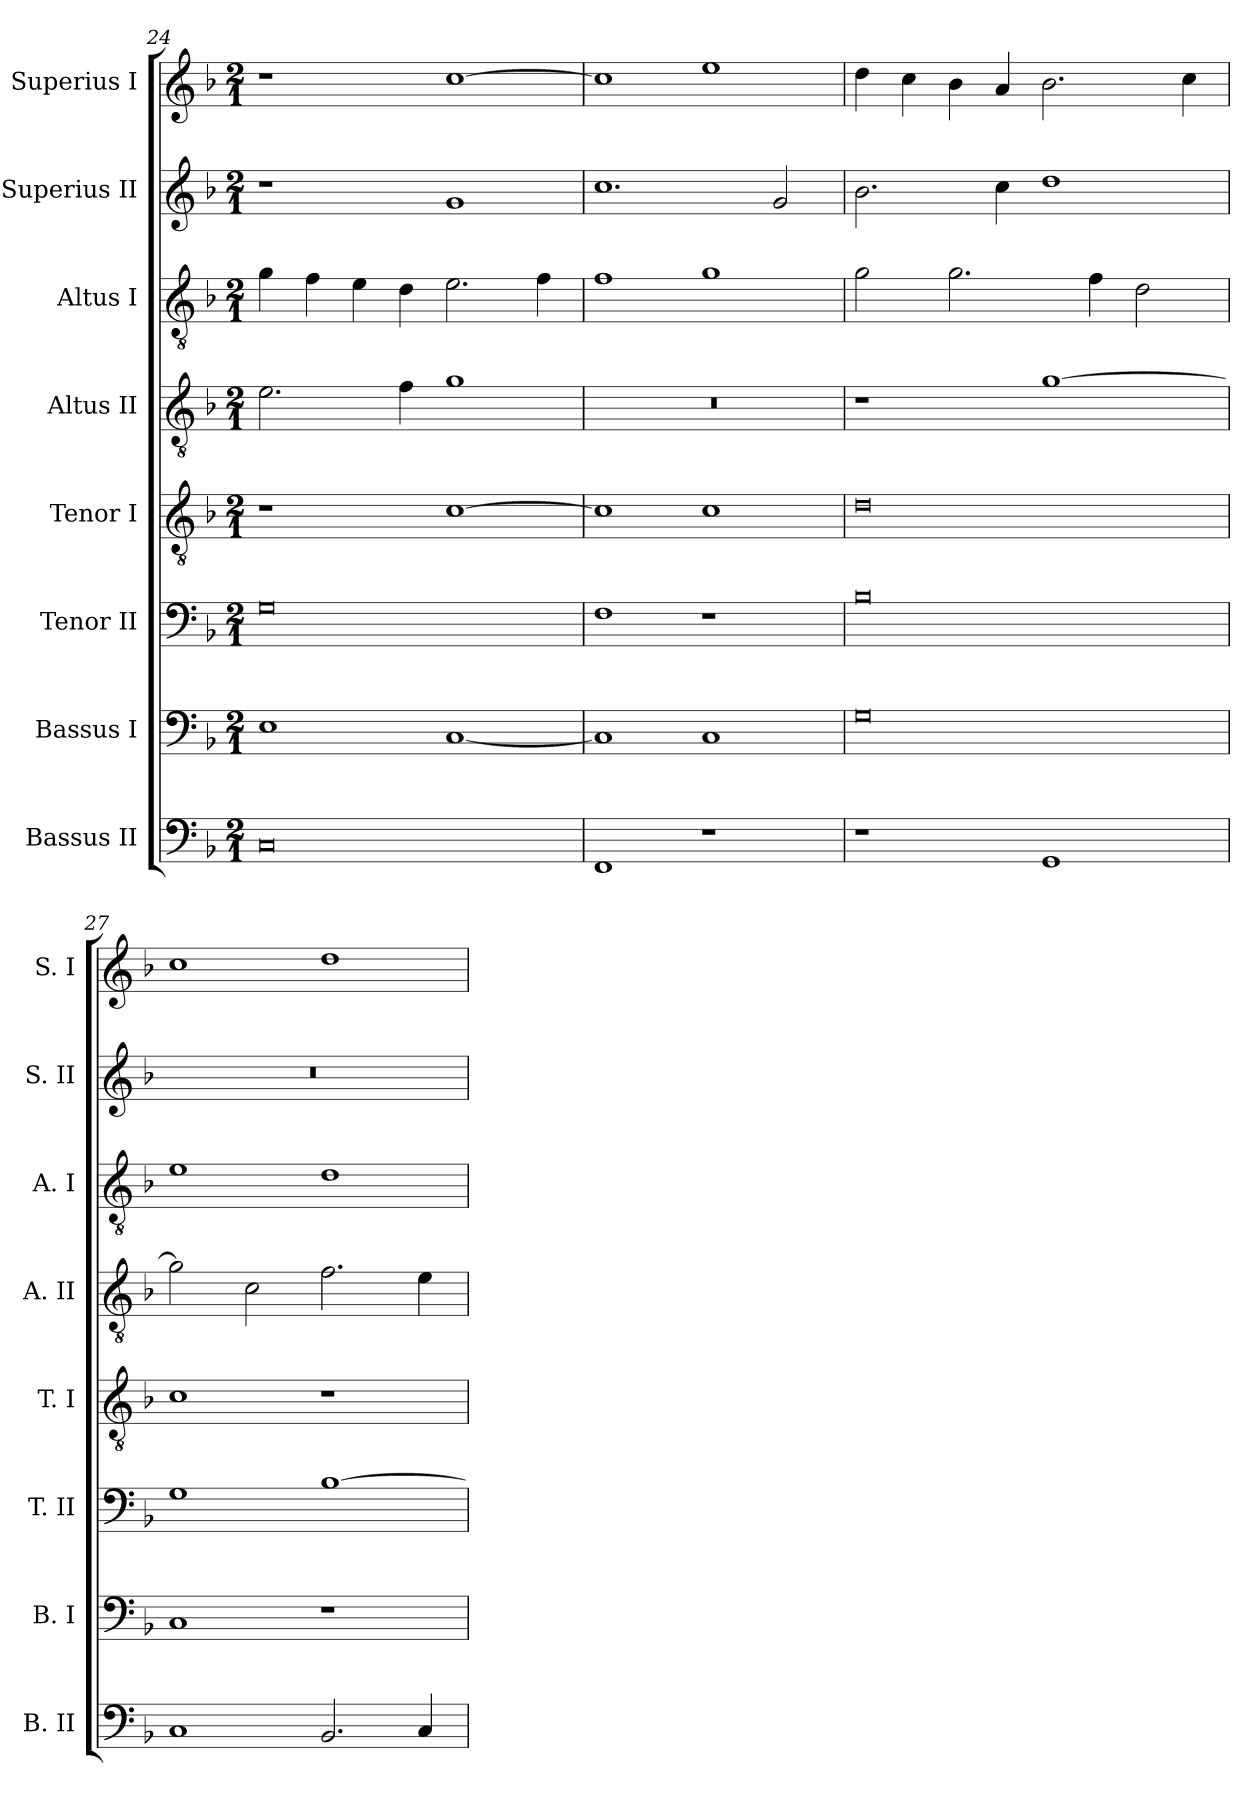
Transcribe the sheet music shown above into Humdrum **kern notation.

**kern	**kern	**kern	**kern	**kern	**kern	**kern	**kern
*part8	*part7	*part6	*part5	*part4	*part3	*part2	*part1
*staff8	*staff7	*staff6	*staff5	*staff4	*staff3	*staff2	*staff1
*I"Bassus II	*I"Bassus I	*I"Tenor II	*I"Tenor I	*I"Altus II	*I"Altus I	*I"Superius II	*I"Superius I
*I'B. II	*I'B. I	*I'T. II	*I'T. I	*I'A. II	*I'A. I	*I'S. II	*I'S. I
*clefF4	*clefF4	*clefF4	*clefGv2	*clefGv2	*clefGv2	*clefG2	*clefG2
*k[b-]	*k[b-]	*k[b-]	*k[b-]	*k[b-]	*k[b-]	*k[b-]	*k[b-]
*F:	*F:	*F:	*F:	*F:	*F:	*F:	*F:
*M2/1	*M2/1	*M2/1	*M2/1	*M2/1	*M2/1	*M2/1	*M2/1
=24	=24	=24	=24	=24	=24	=24	=24
0C	1E	0G	1r	2.e	4g	1r	1r
.	.	.	.	.	4f	.	.
.	.	.	.	.	4e	.	.
.	.	.	.	4f	4d	.	.
.	[1C	.	[1c	1g	2.e	1g	[1cc
.	.	.	.	.	4f	.	.
=25	=25	=25	=25	=25	=25	=25	=25
1FF	1C]	1F	1c]	0r	1f	1.cc	1cc]
1r	1C	1r	1c	.	1g	.	1ee
.	.	.	.	.	.	2g	.
=26	=26	=26	=26	=26	=26	=26	=26
1r	0G	0B-	0d	1r	2g	2.b-	4dd
.	.	.	.	.	.	.	4cc
.	.	.	.	.	2.g	.	4b-
.	.	.	.	.	.	4cc	4a
1GG	.	.	.	[1g	.	1dd	2.b-
.	.	.	.	.	4f	.	.
.	.	.	.	.	2d	.	.
.	.	.	.	.	.	.	4cc
=27	=27	=27	=27	=27	=27	=27	=27
1C	1C	1G	1c	2g]	1e	0r	1cc
.	.	.	.	2c	.	.	.
2.BB-	1r	[1B-	1r	2.f	1d	.	1dd
4C	.	.	.	4e	.	.	.
=	=	=	=	=	=	=	=
*-	*-	*-	*-	*-	*-	*-	*-
